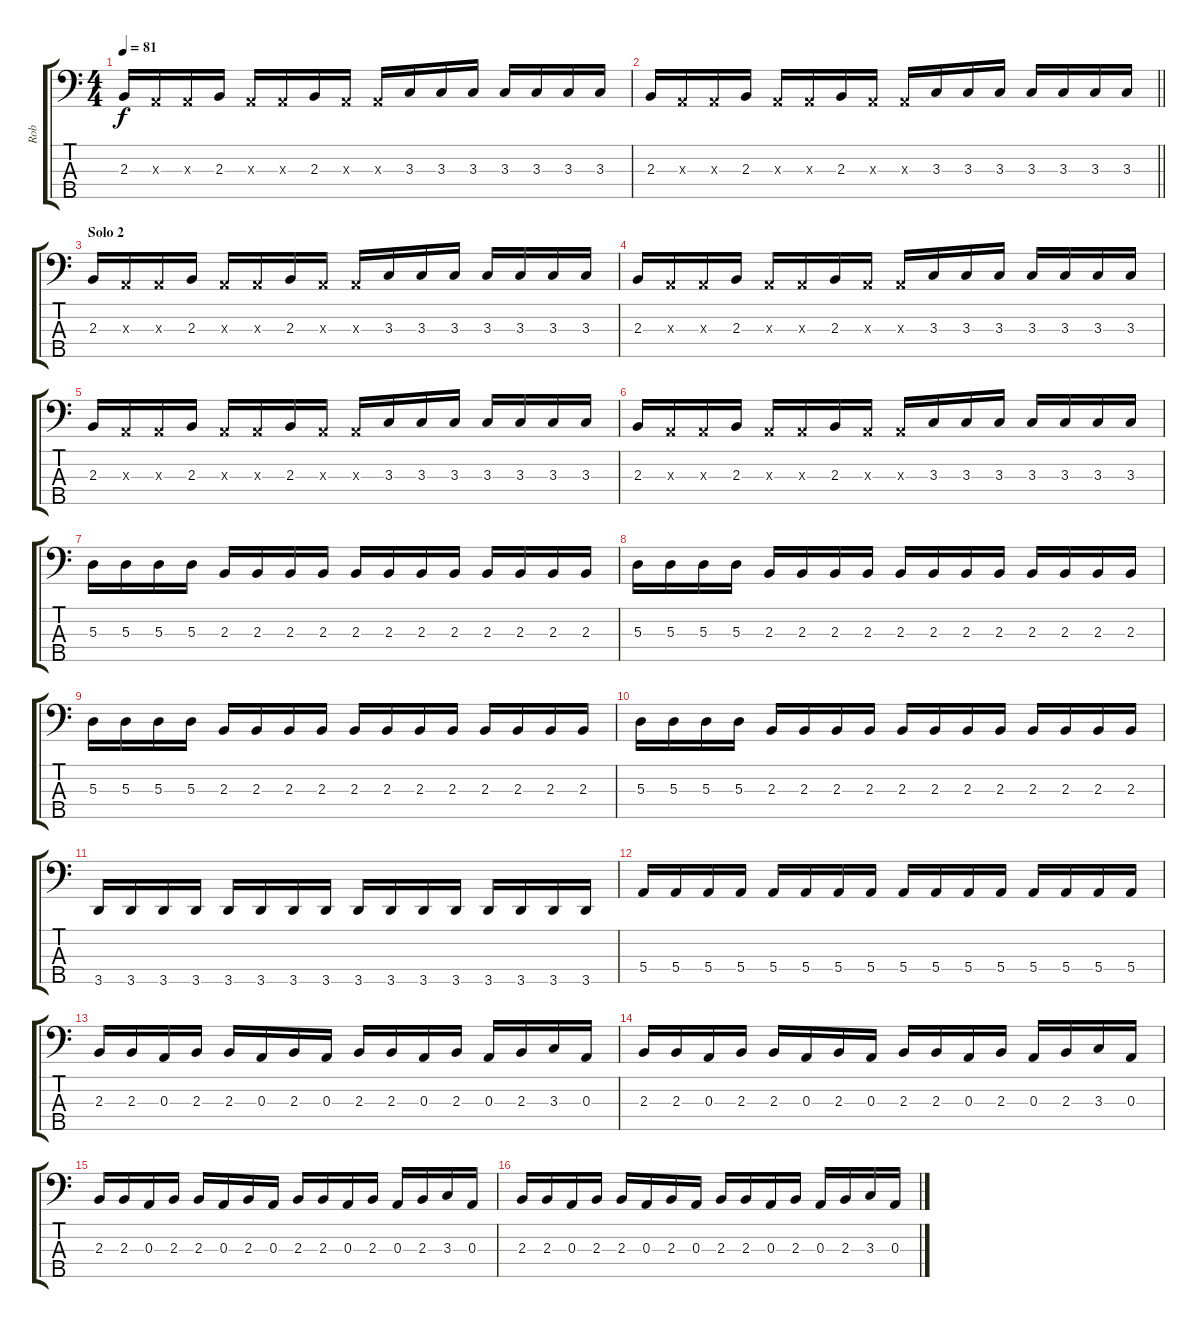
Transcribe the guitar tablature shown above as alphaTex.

\track ("Rob" "Rob") {instrument electricbassfinger}
\staff {score tabs}
\tuning (G2 D2 A1 E1 B0) {hide}
\ts (4 4)
\tempo 81
\clef f4
\ks c
2.3.16{dy f} 0.3{x}.16 0.3{x}.16 2.3.16 0.3{x}.16 0.3{x}.16 2.3.16 0.3{x}.16 0.3{x}.16 3.3.16 3.3.16 3.3.16 3.3.16 3.3.16 3.3.16 3.3.16 |
\barLineRight lightlight
2.3.16 0.3{x}.16 0.3{x}.16 2.3.16 0.3{x}.16 0.3{x}.16 2.3.16 0.3{x}.16 0.3{x}.16 3.3.16 3.3.16 3.3.16 3.3.16 3.3.16 3.3.16 3.3.16 |
\section ("" "Solo 2")
2.3.16 0.3{x}.16 0.3{x}.16 2.3.16 0.3{x}.16 0.3{x}.16 2.3.16 0.3{x}.16 0.3{x}.16 3.3.16 3.3.16 3.3.16 3.3.16 3.3.16 3.3.16 3.3.16 |
2.3.16 0.3{x}.16 0.3{x}.16 2.3.16 0.3{x}.16 0.3{x}.16 2.3.16 0.3{x}.16 0.3{x}.16 3.3.16 3.3.16 3.3.16 3.3.16 3.3.16 3.3.16 3.3.16 |
2.3.16 0.3{x}.16 0.3{x}.16 2.3.16 0.3{x}.16 0.3{x}.16 2.3.16 0.3{x}.16 0.3{x}.16 3.3.16 3.3.16 3.3.16 3.3.16 3.3.16 3.3.16 3.3.16 |
2.3.16 0.3{x}.16 0.3{x}.16 2.3.16 0.3{x}.16 0.3{x}.16 2.3.16 0.3{x}.16 0.3{x}.16 3.3.16 3.3.16 3.3.16 3.3.16 3.3.16 3.3.16 3.3.16 |
5.3.16 5.3.16 5.3.16 5.3.16 2.3.16 2.3.16 2.3.16 2.3.16 2.3.16 2.3.16 2.3.16 2.3.16 2.3.16 2.3.16 2.3.16 2.3.16 |
5.3.16 5.3.16 5.3.16 5.3.16 2.3.16 2.3.16 2.3.16 2.3.16 2.3.16 2.3.16 2.3.16 2.3.16 2.3.16 2.3.16 2.3.16 2.3.16 |
5.3.16 5.3.16 5.3.16 5.3.16 2.3.16 2.3.16 2.3.16 2.3.16 2.3.16 2.3.16 2.3.16 2.3.16 2.3.16 2.3.16 2.3.16 2.3.16 |
5.3.16 5.3.16 5.3.16 5.3.16 2.3.16 2.3.16 2.3.16 2.3.16 2.3.16 2.3.16 2.3.16 2.3.16 2.3.16 2.3.16 2.3.16 2.3.16 |
3.5.16 3.5.16 3.5.16 3.5.16 3.5.16 3.5.16 3.5.16 3.5.16 3.5.16 3.5.16 3.5.16 3.5.16 3.5.16 3.5.16 3.5.16 3.5.16 |
5.4.16 5.4.16 5.4.16 5.4.16 5.4.16 5.4.16 5.4.16 5.4.16 5.4.16 5.4.16 5.4.16 5.4.16 5.4.16 5.4.16 5.4.16 5.4.16 |
2.3.16 2.3.16 0.3.16 2.3.16 2.3.16 0.3.16 2.3.16 0.3.16 2.3.16 2.3.16 0.3.16 2.3.16 0.3.16 2.3.16 3.3.16 0.3.16 |
2.3.16 2.3.16 0.3.16 2.3.16 2.3.16 0.3.16 2.3.16 0.3.16 2.3.16 2.3.16 0.3.16 2.3.16 0.3.16 2.3.16 3.3.16 0.3.16 |
2.3.16 2.3.16 0.3.16 2.3.16 2.3.16 0.3.16 2.3.16 0.3.16 2.3.16 2.3.16 0.3.16 2.3.16 0.3.16 2.3.16 3.3.16 0.3.16 |
2.3.16 2.3.16 0.3.16 2.3.16 2.3.16 0.3.16 2.3.16 0.3.16 2.3.16 2.3.16 0.3.16 2.3.16 0.3.16 2.3.16 3.3.16 0.3.16
